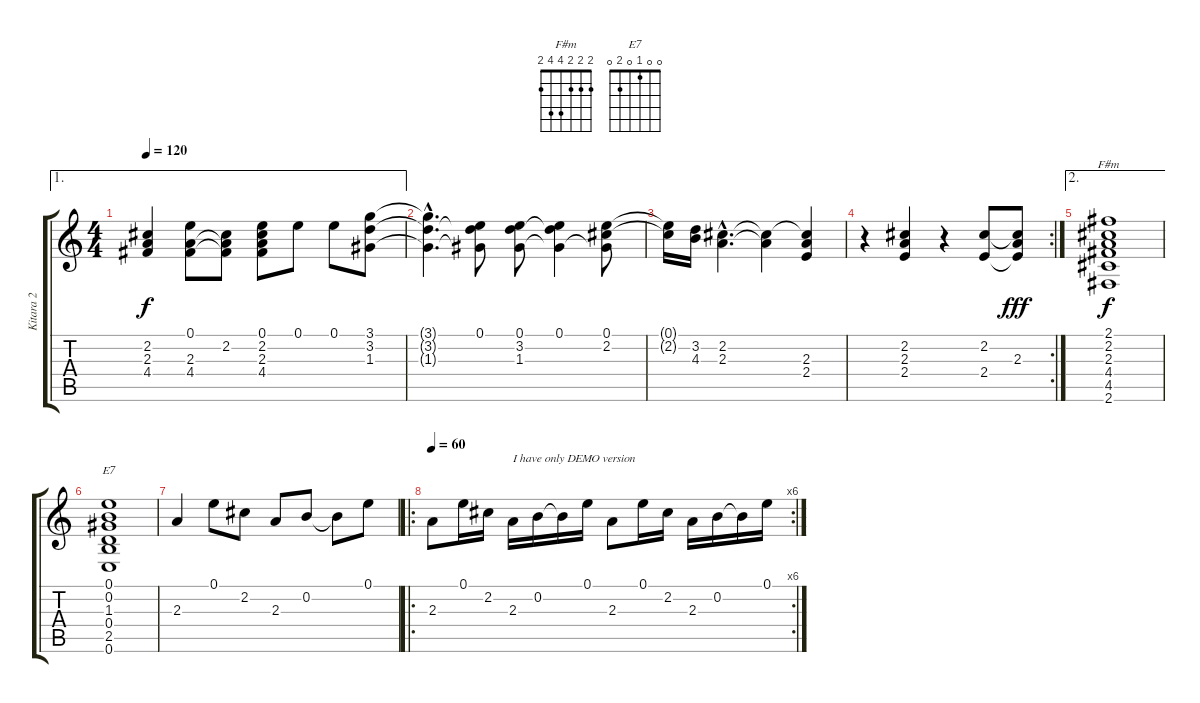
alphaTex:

\track ("Kitara 2" "Kitara 2") {instrument electricguitarclean}
\staff {score tabs}
\tuning (E4 B3 G3 D3 A2 E2) {hide}
\chord ("F#m" 2 2 2 4 4 2)
\chord ("E7" 0 0 1 0 2 0)
\ae 1
\ts (4 4)
\tempo 120
\clef g2
\ks c
(2.2 2.3 4.4).4{dy f} (0.1 2.3 4.4).8 (2.2 2.3{t} 4.4{t}).8 (0.1 2.2 2.3 4.4).8 0.1.8 0.1.8 (3.1 3.2 1.3).8 |
(3.1{hac t} 3.2{hac t} 1.3{hac t}).4{d} (0.1 3.2{t} 1.3{t}).8 (0.1 3.2 1.3).8 (0.1 3.2{t} 1.3{t}).4 (0.1 2.2 1.3{t}).8 |
(0.1{t} 2.2{t}).16 (3.2 4.3).16 (2.2{hac} 2.3{hac}).4{d} (2.2{t} 2.3{t}).4 (2.2{t} 2.3 2.4).4 |
\rc 2
r.4 (2.2 2.3 2.4).4 r.4 (2.2 2.4).8 (2.2{t} 2.3 2.4{t}).8{dy fff} |
\ae 2
(2.1 2.2 2.3 4.4 4.5 2.6).1{ch "F#m" dy f balance 0} |
(0.1 0.2 1.3 0.4 2.5 0.6).1{ch "E7"} |
2.3.4 0.1.8 2.2.8 2.3.8 0.2.8 0.2{t}.8 0.1.8 |
\ro
\rc 6
\tempo 60
2.3.8{balance 0} 0.1.16 2.2.16 2.3.16{txt "I have only DEMO version"} 0.2.16 0.2{t}.16 0.1.16 2.3.8 0.1.16 2.2.16 2.3.16 0.2.16 0.2{t}.16 0.1.16
